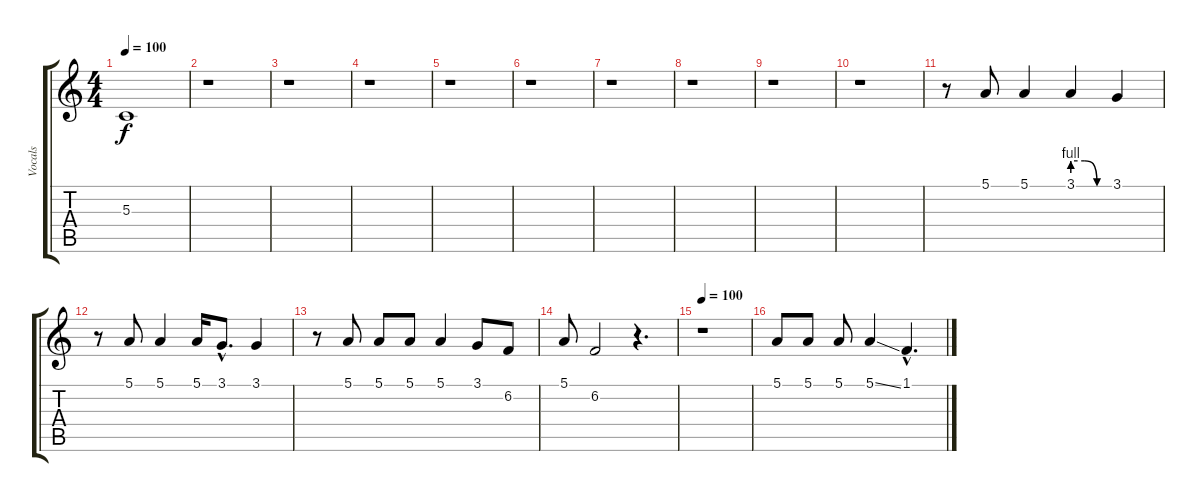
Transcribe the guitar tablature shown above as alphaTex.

\track ("Vocals" "Vocals") {instrument altosax}
\staff {score tabs}
\tuning (E4 B3 G3 D3 A2 E2) {hide}
\ts (4 4)
\tempo 100
\clef g2
\ks c
5.3{t}.1{dy f} |
r.1 |
r.1 |
r.1 |
r.1 |
r.1 |
r.1 |
r.1 |
r.1 |
r.1 |
r.8 5.1.8 5.1.4 3.1{be (custom 0 4 20 4 40 0 60 0)}.4 3.1.4 |
r.8 5.1.8 5.1.4 5.1.16 3.1{hac}.8{d} 3.1.4 |
r.8 5.1.8 5.1.8 5.1.8 5.1.4 3.1.8 6.2.8 |
5.1.8 6.2.2 r.4{d} |
\tempo 100
r.1 |
5.1.8 5.1.8 5.1.8 5.1{ss}.4 1.1{hac}.4{d}
